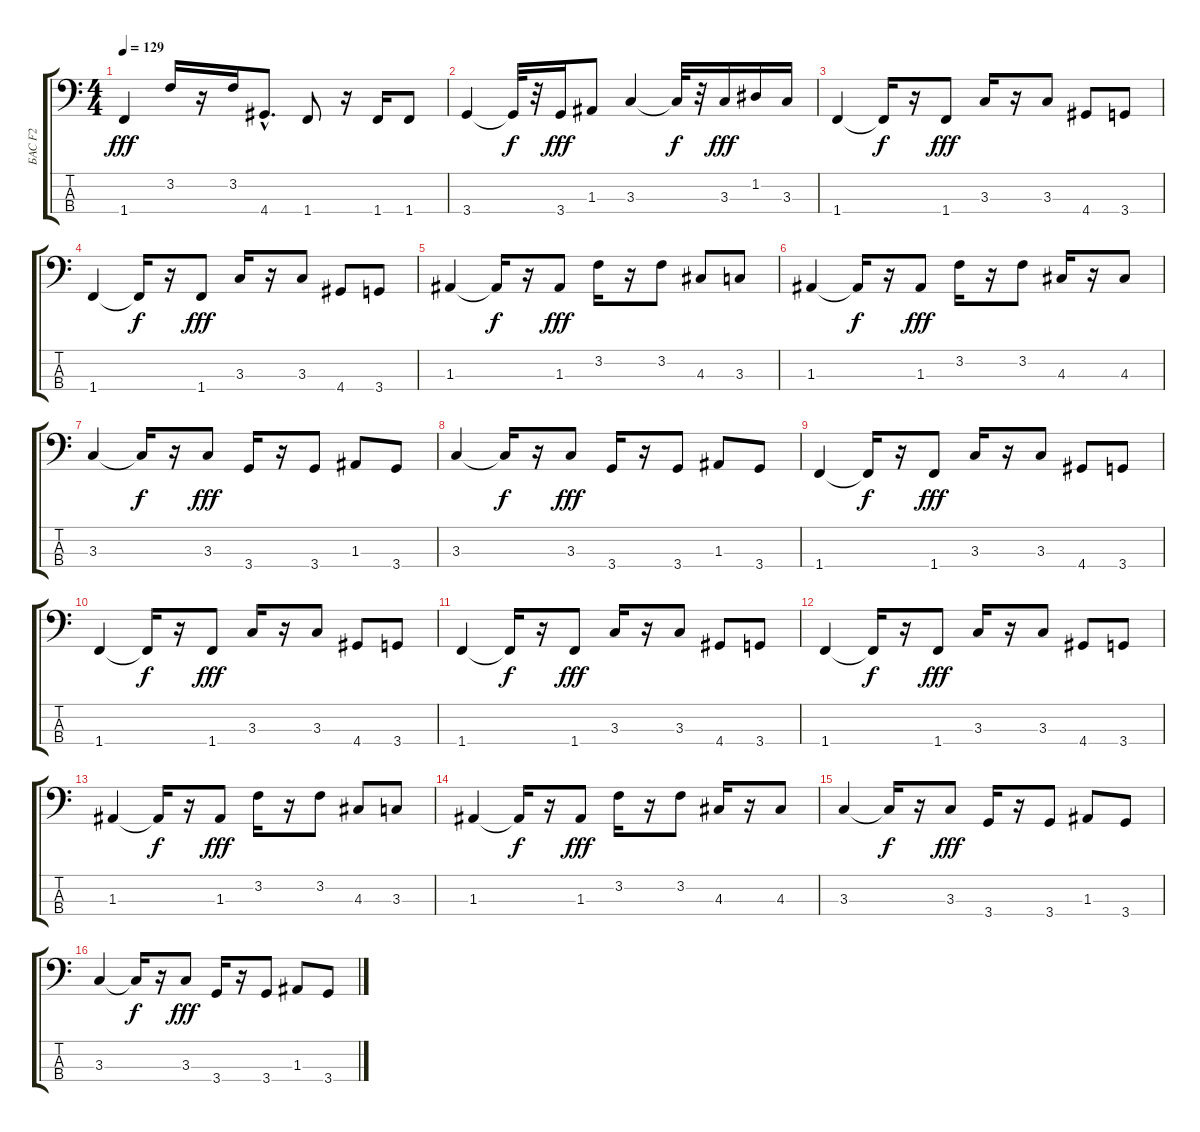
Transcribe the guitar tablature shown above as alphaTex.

\track ("БАС F2" "БАС F2") {instrument synthbass2}
\staff {score tabs}
\tuning (G2 D2 A1 E1) {hide}
\ts (4 4)
\tempo 129
\clef f4
\ks c
1.4.4{dy fff} 3.2.16 r.16 3.2.16 4.4{hac}.8{d} 1.4.8 r.16 1.4.16 1.4.8 |
3.4.4 3.4{t}.32{dy f} r.32 3.4.16{dy fff} 1.3.8 3.3.4 3.3{t}.32{dy f} r.32 3.3.16{dy fff} 1.2.16 3.3.16 |
1.4.4 1.4{t}.16{dy f} r.16 1.4.8{dy fff} 3.3.16 r.16 3.3.8 4.4.8 3.4.8 |
1.4.4 1.4{t}.16{dy f} r.16 1.4.8{dy fff} 3.3.16 r.16 3.3.8 4.4.8 3.4.8 |
1.3.4 1.3{t}.16{dy f} r.16 1.3.8{dy fff} 3.2.16 r.16 3.2.8 4.3.8 3.3.8 |
1.3.4 1.3{t}.16{dy f} r.16 1.3.8{dy fff} 3.2.16 r.16 3.2.8 4.3.16 r.16 4.3.8 |
3.3.4 3.3{t}.16{dy f} r.16 3.3.8{dy fff} 3.4.16 r.16 3.4.8 1.3.8 3.4.8 |
3.3.4 3.3{t}.16{dy f} r.16 3.3.8{dy fff} 3.4.16 r.16 3.4.8 1.3.8 3.4.8 |
1.4.4 1.4{t}.16{dy f} r.16 1.4.8{dy fff} 3.3.16 r.16 3.3.8 4.4.8 3.4.8 |
1.4.4 1.4{t}.16{dy f} r.16 1.4.8{dy fff} 3.3.16 r.16 3.3.8 4.4.8 3.4.8 |
1.4.4 1.4{t}.16{dy f} r.16 1.4.8{dy fff} 3.3.16 r.16 3.3.8 4.4.8 3.4.8 |
1.4.4 1.4{t}.16{dy f} r.16 1.4.8{dy fff} 3.3.16 r.16 3.3.8 4.4.8 3.4.8 |
1.3.4 1.3{t}.16{dy f} r.16 1.3.8{dy fff} 3.2.16 r.16 3.2.8 4.3.8 3.3.8 |
1.3.4 1.3{t}.16{dy f} r.16 1.3.8{dy fff} 3.2.16 r.16 3.2.8 4.3.16 r.16 4.3.8 |
3.3.4 3.3{t}.16{dy f} r.16 3.3.8{dy fff} 3.4.16 r.16 3.4.8 1.3.8 3.4.8 |
3.3.4 3.3{t}.16{dy f} r.16 3.3.8{dy fff} 3.4.16 r.16 3.4.8 1.3.8 3.4.8
